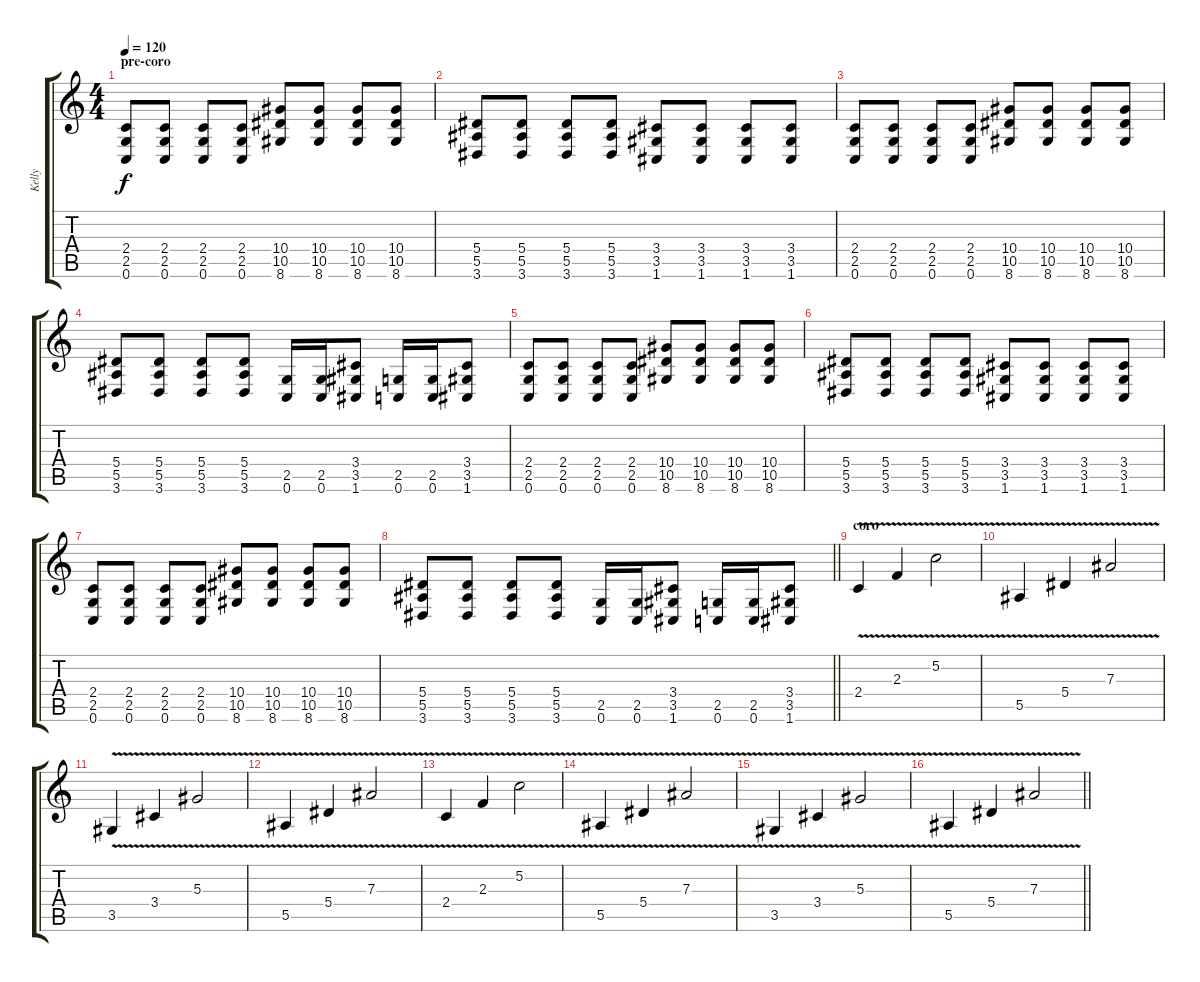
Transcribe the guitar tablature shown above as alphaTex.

\track ("Kelly" "Kelly") {instrument distortionguitar}
\staff {score tabs}
\tuning (C4 G3 Eb3 Bb2 F2 C2) {hide}
\ts (4 4)
\section ("" "pre-coro")
\tempo 120
\clef g2
\ks c
(2.4 2.5 0.6).8{dy f} (2.4 2.5 0.6).8 (2.4 2.5 0.6).8 (2.4 2.5 0.6).8 (10.4 10.5 8.6).8 (10.4 10.5 8.6).8 (10.4 10.5 8.6).8 (10.4 10.5 8.6).8 |
(5.4 5.5 3.6).8 (5.4 5.5 3.6).8 (5.4 5.5 3.6).8 (5.4 5.5 3.6).8 (3.4 3.5 1.6).8 (3.4 3.5 1.6).8 (3.4 3.5 1.6).8 (3.4 3.5 1.6).8 |
(2.4 2.5 0.6).8 (2.4 2.5 0.6).8 (2.4 2.5 0.6).8 (2.4 2.5 0.6).8 (10.4 10.5 8.6).8 (10.4 10.5 8.6).8 (10.4 10.5 8.6).8 (10.4 10.5 8.6).8 |
(5.4 5.5 3.6).8 (5.4 5.5 3.6).8 (5.4 5.5 3.6).8 (5.4 5.5 3.6).8 (2.5 0.6).16 (2.5 0.6).16 (3.4 3.5 1.6).8 (2.5 0.6).16 (2.5 0.6).16 (3.4 3.5 1.6).8 |
(2.4 2.5 0.6).8 (2.4 2.5 0.6).8 (2.4 2.5 0.6).8 (2.4 2.5 0.6).8 (10.4 10.5 8.6).8 (10.4 10.5 8.6).8 (10.4 10.5 8.6).8 (10.4 10.5 8.6).8 |
(5.4 5.5 3.6).8 (5.4 5.5 3.6).8 (5.4 5.5 3.6).8 (5.4 5.5 3.6).8 (3.4 3.5 1.6).8 (3.4 3.5 1.6).8 (3.4 3.5 1.6).8 (3.4 3.5 1.6).8 |
(2.4 2.5 0.6).8 (2.4 2.5 0.6).8 (2.4 2.5 0.6).8 (2.4 2.5 0.6).8 (10.4 10.5 8.6).8 (10.4 10.5 8.6).8 (10.4 10.5 8.6).8 (10.4 10.5 8.6).8 |
\barLineRight lightlight
(5.4 5.5 3.6).8 (5.4 5.5 3.6).8 (5.4 5.5 3.6).8 (5.4 5.5 3.6).8 (2.5 0.6).16 (2.5 0.6).16 (3.4 3.5 1.6).8 (2.5 0.6).16 (2.5 0.6).16 (3.4 3.5 1.6).8 |
\section ("" "coro")
2.4{v}.4 2.3{v}.4 5.2{v}.2 |
5.5{v}.4 5.4{v}.4 7.3{v}.2 |
3.5{v}.4 3.4{v}.4 5.3{v}.2 |
5.5{v}.4 5.4{v}.4 7.3{v}.2 |
2.4{v}.4 2.3{v}.4 5.2{v}.2 |
5.5{v}.4 5.4{v}.4 7.3{v}.2 |
3.5{v}.4 3.4{v}.4 5.3{v}.2 |
\barLineRight lightlight
5.5{v}.4 5.4{v}.4 7.3{v}.2
